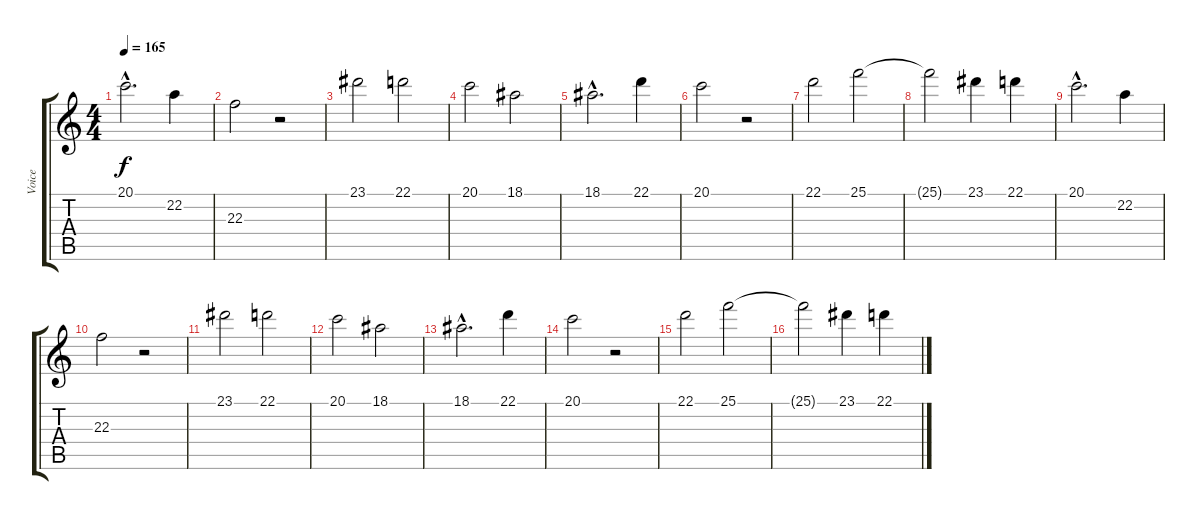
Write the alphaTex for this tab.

\track ("Voice " "Voice ") {instrument honkytonkpiano}
\staff {score tabs}
\tuning (E4 B3 G3 D3 A2 E2) {hide}
\ts (4 4)
\tempo 165
\clef g2
\ks c
20.1{hac}.2{d dy f} 22.2.4 |
22.3.2 r.2 |
23.1.2 22.1.2 |
20.1.2 18.1.2 |
18.1{hac}.2{d} 22.1.4 |
20.1.2 r.2 |
22.1.2 25.1.2 |
25.1{t}.2 23.1.4 22.1.4 |
20.1{hac}.2{d} 22.2.4 |
22.3.2 r.2 |
23.1.2 22.1.2 |
20.1.2 18.1.2 |
18.1{hac}.2{d} 22.1.4 |
20.1.2 r.2 |
22.1.2 25.1.2 |
25.1{t}.2 23.1.4 22.1.4
